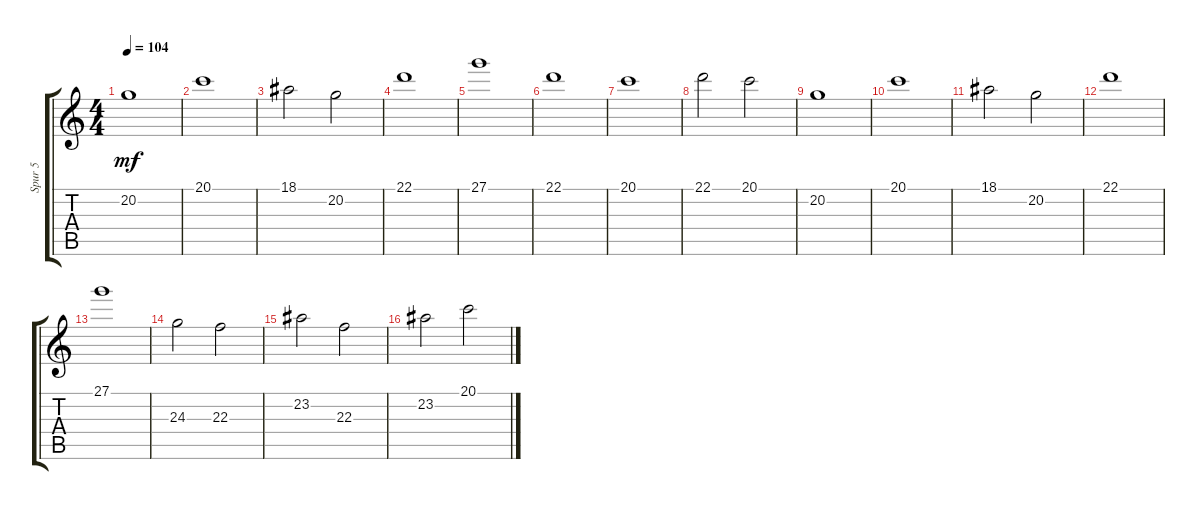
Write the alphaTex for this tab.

\track ("Spur 5" "Spur 5") {instrument synthstrings2}
\staff {score tabs}
\tuning (E4 B3 G3 D3 A2 E2) {hide}
\ts (4 4)
\tempo 104
\clef g2
\ks c
20.2.1{dy mf} |
20.1.1 |
18.1.2 20.2.2 |
22.1.1 |
27.1.1 |
22.1.1 |
20.1.1 |
22.1.2 20.1.2 |
20.2.1 |
20.1.1 |
18.1.2 20.2.2 |
22.1.1 |
27.1.1 |
24.3.2 22.3.2 |
23.2.2 22.3.2 |
23.2.2 20.1.2
